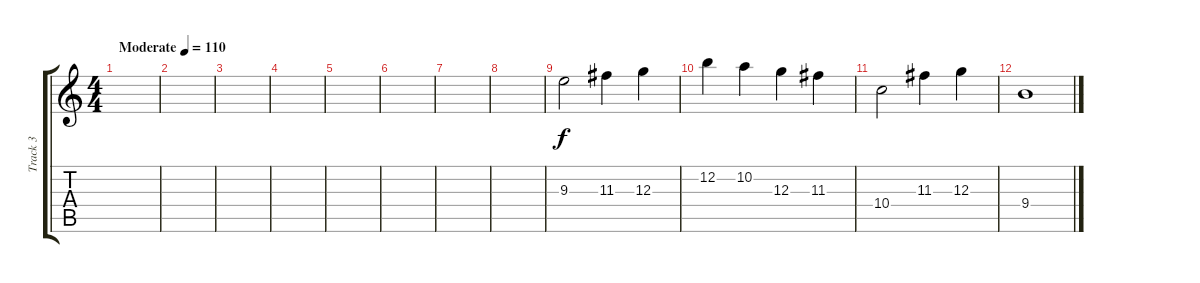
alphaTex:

\track ("Track 3" "Track 3") {instrument overdrivenguitar}
\staff {score tabs}
\tuning (E4 B3 G3 D3 A2 D2) {hide}
\ts (4 4)
\tempo (110 "Moderate")
\clef g2
\ks c
|
|
|
|
|
|
|
|
9.3.2 11.3.4 12.3.4 |
12.2.4 10.2.4 12.3.4 11.3.4 |
10.4.2 11.3.4 12.3.4 |
9.4.1
